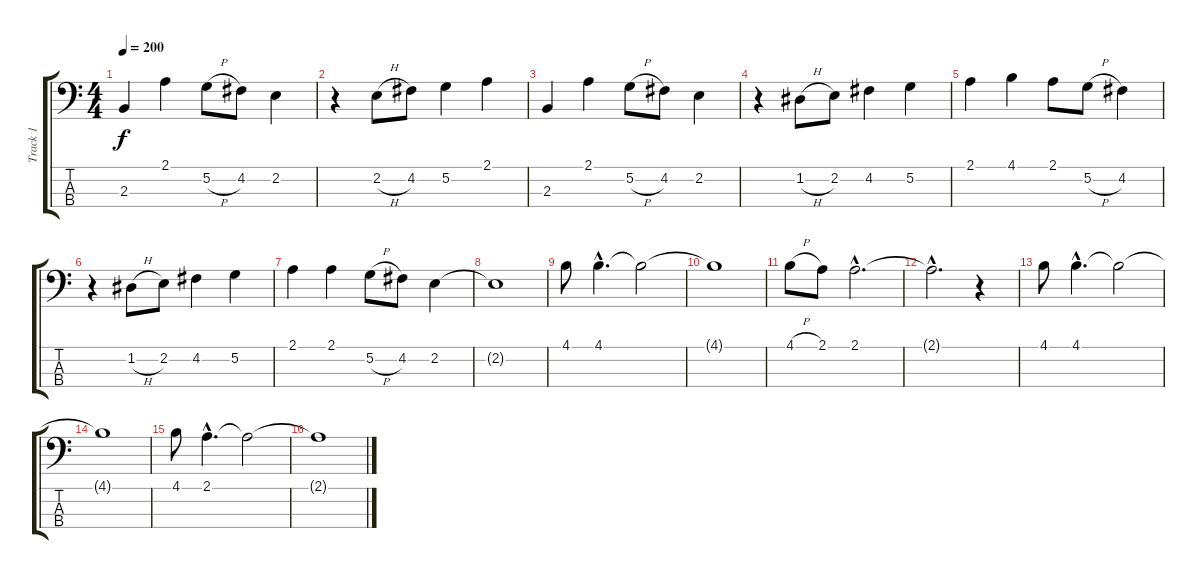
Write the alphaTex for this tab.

\track ("Track 1" "Track 1") {instrument electricbassfinger}
\staff {score tabs}
\tuning (G2 D2 A1 E1) {hide}
\ts (4 4)
\tempo 200
\clef f4
\ks c
2.3.4{dy f} 2.1.4 5.2{h}.8 4.2.8 2.2.4 |
r.4 2.2{h}.8 4.2.8 5.2.4 2.1.4 |
2.3.4 2.1.4 5.2{h}.8 4.2.8 2.2.4 |
r.4 1.2{h}.8 2.2.8 4.2.4 5.2.4 |
2.1.4 4.1.4 2.1.8 5.2{h}.8 4.2.4 |
r.4 1.2{h}.8 2.2.8 4.2.4 5.2.4 |
2.1.4 2.1.4 5.2{h}.8 4.2.8 2.2.4 |
2.2{t}.1 |
4.1.8 4.1{hac}.4{d} 4.1{t}.2 |
4.1{t}.1 |
4.1{h}.8 2.1.8 2.1{hac}.2{d} |
2.1{hac t}.2{d} r.4 |
4.1.8 4.1{hac}.4{d} 4.1{t}.2 |
4.1{t}.1 |
4.1.8 2.1{hac}.4{d} 2.1{t}.2 |
2.1{t}.1
